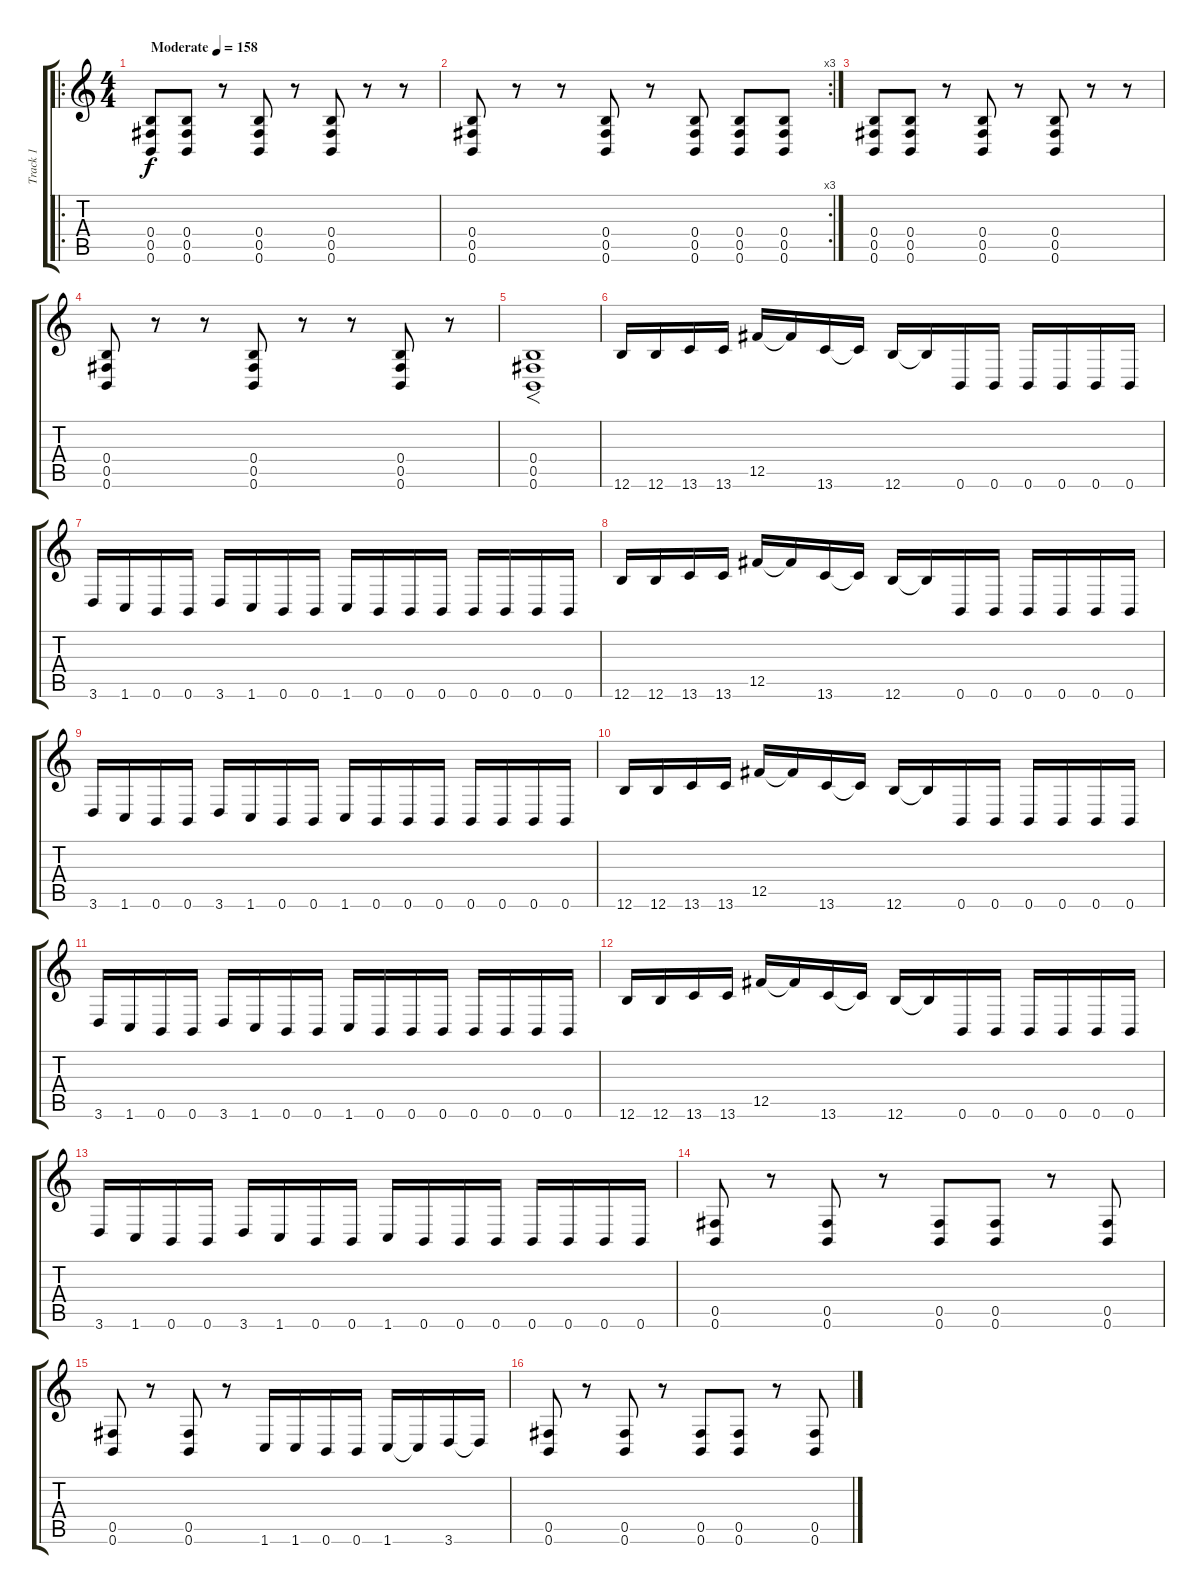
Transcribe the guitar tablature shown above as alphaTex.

\track ("Track 1" "Track 1") {instrument distortionguitar}
\staff {score tabs}
\tuning (Db4 Ab3 E3 B2 Gb2 B1) {hide}
\ro
\ts (4 4)
\tempo (158 "Moderate")
\clef g2
\ks c
(0.4 0.5 0.6).8{dy f instrument distortionguitar} (0.4 0.5 0.6).8 r.8 (0.4 0.5 0.6).8 r.8 (0.4 0.5 0.6).8 r.8 r.8 |
\rc 3
(0.4 0.5 0.6).8 r.8 r.8 (0.4 0.5 0.6).8 r.8 (0.4 0.5 0.6).8 (0.4 0.5 0.6).8 (0.4 0.5 0.6).8 |
(0.4 0.5 0.6).8 (0.4 0.5 0.6).8 r.8 (0.4 0.5 0.6).8 r.8 (0.4 0.5 0.6).8 r.8 r.8 |
(0.4 0.5 0.6).8 r.8 r.8 (0.4 0.5 0.6).8 r.8 r.8 (0.4 0.5 0.6).8 r.8 |
(0.4 0.5 0.6).1{f} |
12.6.16 12.6.16 13.6.16 13.6.16 12.5.16 12.5{t}.16 13.6.16 13.6{t}.16 12.6.16 12.6{t}.16 0.6.16 0.6.16 0.6.16 0.6.16 0.6.16 0.6.16 |
3.6.16 1.6.16 0.6.16 0.6.16 3.6.16 1.6.16 0.6.16 0.6.16 1.6.16 0.6.16 0.6.16 0.6.16 0.6.16 0.6.16 0.6.16 0.6.16 |
12.6.16 12.6.16 13.6.16 13.6.16 12.5.16 12.5{t}.16 13.6.16 13.6{t}.16 12.6.16 12.6{t}.16 0.6.16 0.6.16 0.6.16 0.6.16 0.6.16 0.6.16 |
3.6.16 1.6.16 0.6.16 0.6.16 3.6.16 1.6.16 0.6.16 0.6.16 1.6.16 0.6.16 0.6.16 0.6.16 0.6.16 0.6.16 0.6.16 0.6.16 |
12.6.16 12.6.16 13.6.16 13.6.16 12.5.16 12.5{t}.16 13.6.16 13.6{t}.16 12.6.16 12.6{t}.16 0.6.16 0.6.16 0.6.16 0.6.16 0.6.16 0.6.16 |
3.6.16 1.6.16 0.6.16 0.6.16 3.6.16 1.6.16 0.6.16 0.6.16 1.6.16 0.6.16 0.6.16 0.6.16 0.6.16 0.6.16 0.6.16 0.6.16 |
12.6.16 12.6.16 13.6.16 13.6.16 12.5.16 12.5{t}.16 13.6.16 13.6{t}.16 12.6.16 12.6{t}.16 0.6.16 0.6.16 0.6.16 0.6.16 0.6.16 0.6.16 |
3.6.16 1.6.16 0.6.16 0.6.16 3.6.16 1.6.16 0.6.16 0.6.16 1.6.16 0.6.16 0.6.16 0.6.16 0.6.16 0.6.16 0.6.16 0.6.16 |
(0.5 0.6).8 r.8 (0.5 0.6).8 r.8 (0.5 0.6).8 (0.5 0.6).8 r.8 (0.5 0.6).8 |
(0.5 0.6).8 r.8 (0.5 0.6).8 r.8 1.6.16 1.6.16 0.6.16 0.6.16 1.6.16 1.6{t}.16 3.6.16 3.6{t}.16 |
(0.5 0.6).8 r.8 (0.5 0.6).8 r.8 (0.5 0.6).8 (0.5 0.6).8 r.8 (0.5 0.6).8
